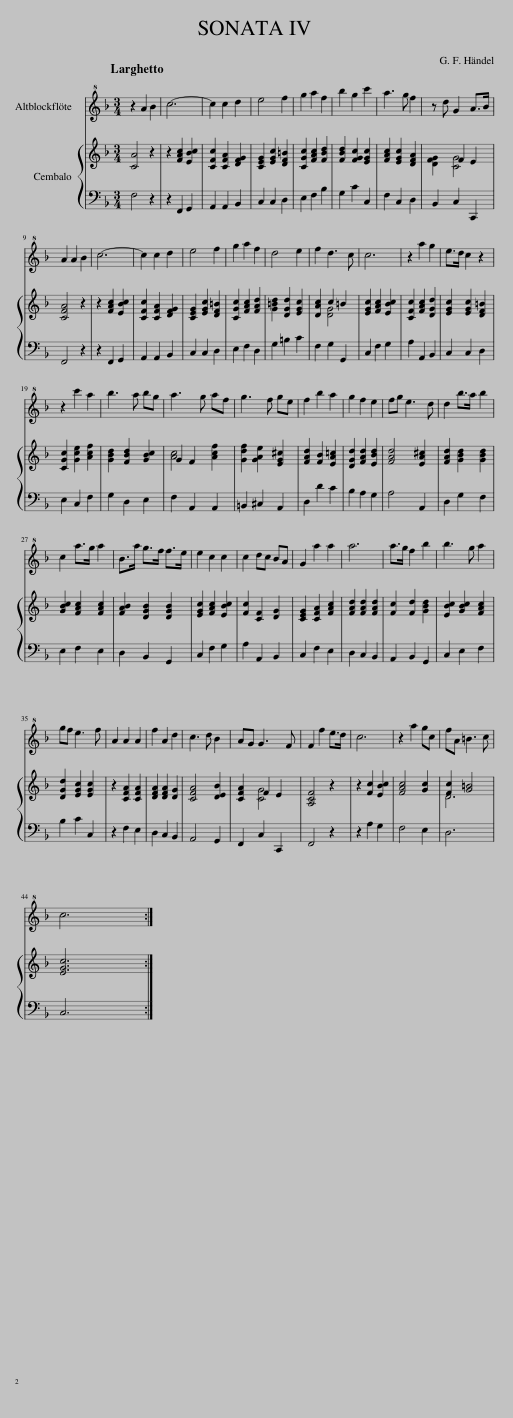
X:1
%%score 1 { ( 2 4 ) | 3 }
L:1/8
M:3/4
I:linebreak $
K:F
V:1 treble+8
V:2 treble
V:4 treble
V:3 bass
V:1
 z2 A2 B2 | c6- | c2 c2 d2 | e4 f2 | g2 a2 f2 | %5
 b2 g2 c'2 | a3 g f2 | z d G2 A>B |$ A2 A2 B2 | c6- | %10
 c2 c2 d2 | e4 f2 | g2 a2 f2 | d4 e2 | f2 d3 c | %15
 c6 | z2 a2 g2 | e>d c2 z2 |$ z2 c'2 a2 | b3 a bg | %20
 a3 g af | g3 f ge | f2 b2 a2 | g2 f2 e2 | fg e3 d | %25
 d2 b>a b2 |$ c2 a>g a2 | B>a g>f f>e | e2 c2 c2 | c2 dc BA | %30
 G2 a2 a2 | a6 | a>g f2 b2 | b3 g a2 |$ gf e3 f | %35
 A2 A2 A2 | f2 A2 d2 | c3 d B2 | AG G3 F | F2 f2 e>d | %40
 c6 | z2 a2 gc | fA =B3 c |$ c6 :| %44
V:2
 [CA]4 z2 | z2 [FAc]2 [EBc]2 | [CFc]2 [CFA]2 [DFG]2 | [CEG]2 [EGc]2 [DF=B]2 | [CGc]2 [FAc]2 [FBd]2 | %5
 [FBd]2 [FGc]2 [EGc]2 | [FAc]2 [EGc]2 [DFA]2 | x2 F2 E2 |$ [CFA]4 z2 | z2 [FAc]2 [EBc]2 | %10
 [CFc]2 [CFA]2 [DFG]2 | [CEG]2 [EGc]2 [DF=B]2 | [CGc]2 [FAc]2 [FAd]2 | [G=Bd]2 [DGd]2 [EGc]2 | [DAc]2 c2 =B2 | %15
 [EGc]2 [FAc]2 [EBc]2 | [CFc]2 [FAc]2 [DGd]2 | [EGc]2 [EGc]2 [DF=B]2 |$ [CGc]2 [Gce]2 [Acf]2 | [GBd]2 [FBd]2 [GBc]2 | %20
 G2 F2 [Acf]2 | [Gdf]2 [GAe]2 [EG^c]2 | [FAd]2 [FB]2 [EA=c]2 | [DGd]2 [FAd]2 [EBd]2 | [FAd]4 [EA^c]2 | %25
 [FAd]2 [GBd]2 [GBd]2 |$ [GBc]2 [FAc]2 [FAc]2 | [FAB]2 [DGB]2 [DGB]2 | [EGc]2 [FAc]2 [EBc]2 | [Fc]2 [CF]2 [DG]2 | %30
 [CEG]2 [CFA]2 [FAc]2 | [FAd]2 [FAd]2 [FAd]2 | [Fc]2 [Fd]2 [GBd]2 | [EBc]2 [GBc]2 [FAc]2 |$ [DGd]2 [EGc]2 [EGc]2 | %35
 z2 [CFA]2 [CFA]2 | [DFA]2 [DFA]2 [DG]2 | [CFA]4 [DEB]2 | [CFA]2 F2 E2 | [A,CF]4 z2 | %40
 z2 [Fc]2 [EBc]2 | [FAc]4 [Gc]2 | [Fc]2 [G=B]4 |$ [EGc]6 :| %44
V:3
 F,4 z2 | z2 F,,2 G,,2 | A,,2 A,,2 B,,2 | C,2 C,2 D,2 | E,2 F,2 B,2 | %5
 G,2 C2 C,2 | F,2 C,2 D,2 | B,,2 C,2 C,,2 |$ F,,4 z2 | z2 F,,2 G,,2 | %10
 A,,2 A,,2 B,,2 | C,2 C,2 D,2 | E,2 F,2 D,2 | G,2 =B,2 C2 | F,2 G,2 G,,2 | %15
 C,2 F,2 G,2 | A,2 A,,2 B,,2 | C,2 C,2 D,2 |$ E,2 C,2 F,2 | G,2 D,2 E,2 | %20
 F,2 A,,2 A,,2 | =B,,2 ^C,2 A,,2 | D,2 D2 C2 | B,2 A,2 G,2 | A,4 A,,2 | %25
 D,2 G,2 F,2 |$ E,2 F,2 E,2 | D,2 B,,2 G,,2 | C,2 F,2 G,2 | A,2 A,,2 B,,2 | %30
 C,2 F,2 E,2 | D,2 C,2 B,,2 | A,,2 B,,2 G,,2 | C,2 E,2 F,2 |$ B,2 C2 C,2 | %35
 z2 F,2 E,2 | D,2 C,2 B,,2 | A,,4 G,,2 | F,,2 C,2 C,,2 | F,,4 z2 | %40
 z2 A,2 G,2 | F,4 E,2 | D,6 |$ C,6 :| %44
V:4
 x6 | x6 | x6 | x6 | x6 | %5
 x6 | x6 | [DFG]2 [CG]4 |$ x6 | x6 | %10
 x6 | x6 | x6 | x6 | x2 [DG]4 | %15
 x6 | x6 | x6 |$ x6 | x6 | %20
 [Ac]4 x2 | x6 | x6 | x6 | x6 | %25
 x6 |$ x6 | x6 | x6 | x6 | %30
 x6 | x6 | x6 | x6 |$ x6 | %35
 x6 | x6 | x6 | x2 [CG]4 | x6 | %40
 x6 | x6 | D6 |$ x6 :| %44
